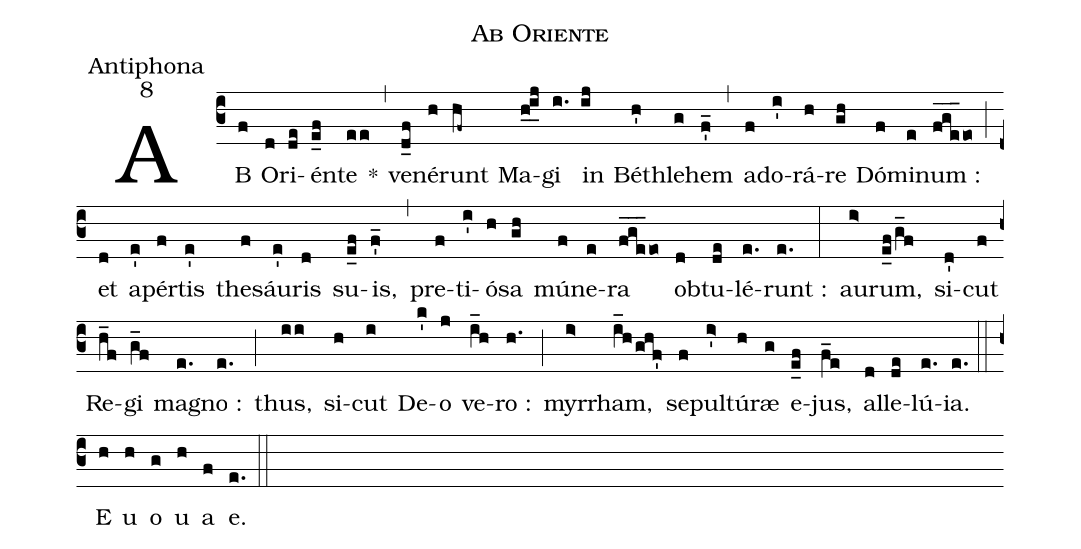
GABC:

name:Ab Oriente;
office-part:Antiphona;
mode:8;
%%
(c3) AB(f) O(d)ri(de)én(e_f)te(ee) *(,) ve(d_f)né(h)runt(hf~) Ma(h_0!i_j)gi(i.) in(ij) Bé(h')thle(g)hem(f'_) (,) a(f)do(i')rá(h)re(gh) Dó(f)mi(e)num :(fge___eo) (;) et(d) a(e')pér(f)tis(e') the(f)sáu(e')ris(d) su(e_f)is,(f'_) (,) pre(f)ti(i')ó(h)sa(gh) mú(f)ne(e)ra(fge___eo) ob(d)tu(de)lé(e.)runt :(e.) (:) au(i>)rum,(e_f/g_f) si(d')cut(f) Re(h_f)gi(g_f) ma(e.)gno :(e.) (;) thus,(ii) si(h)cut(i) De(k')o(j) ve(i_h)ro :(h.) (;) myr(i>)rham,(i_h/ghf') se(f)pul(i>')tú(h)ræ(g) e(e_f)jus,(f_e) al(d)le(de)lú(e.)ia.(e.) (::) E(h) u(h) o(g) u(h) a(f) e.(e.) (::)
